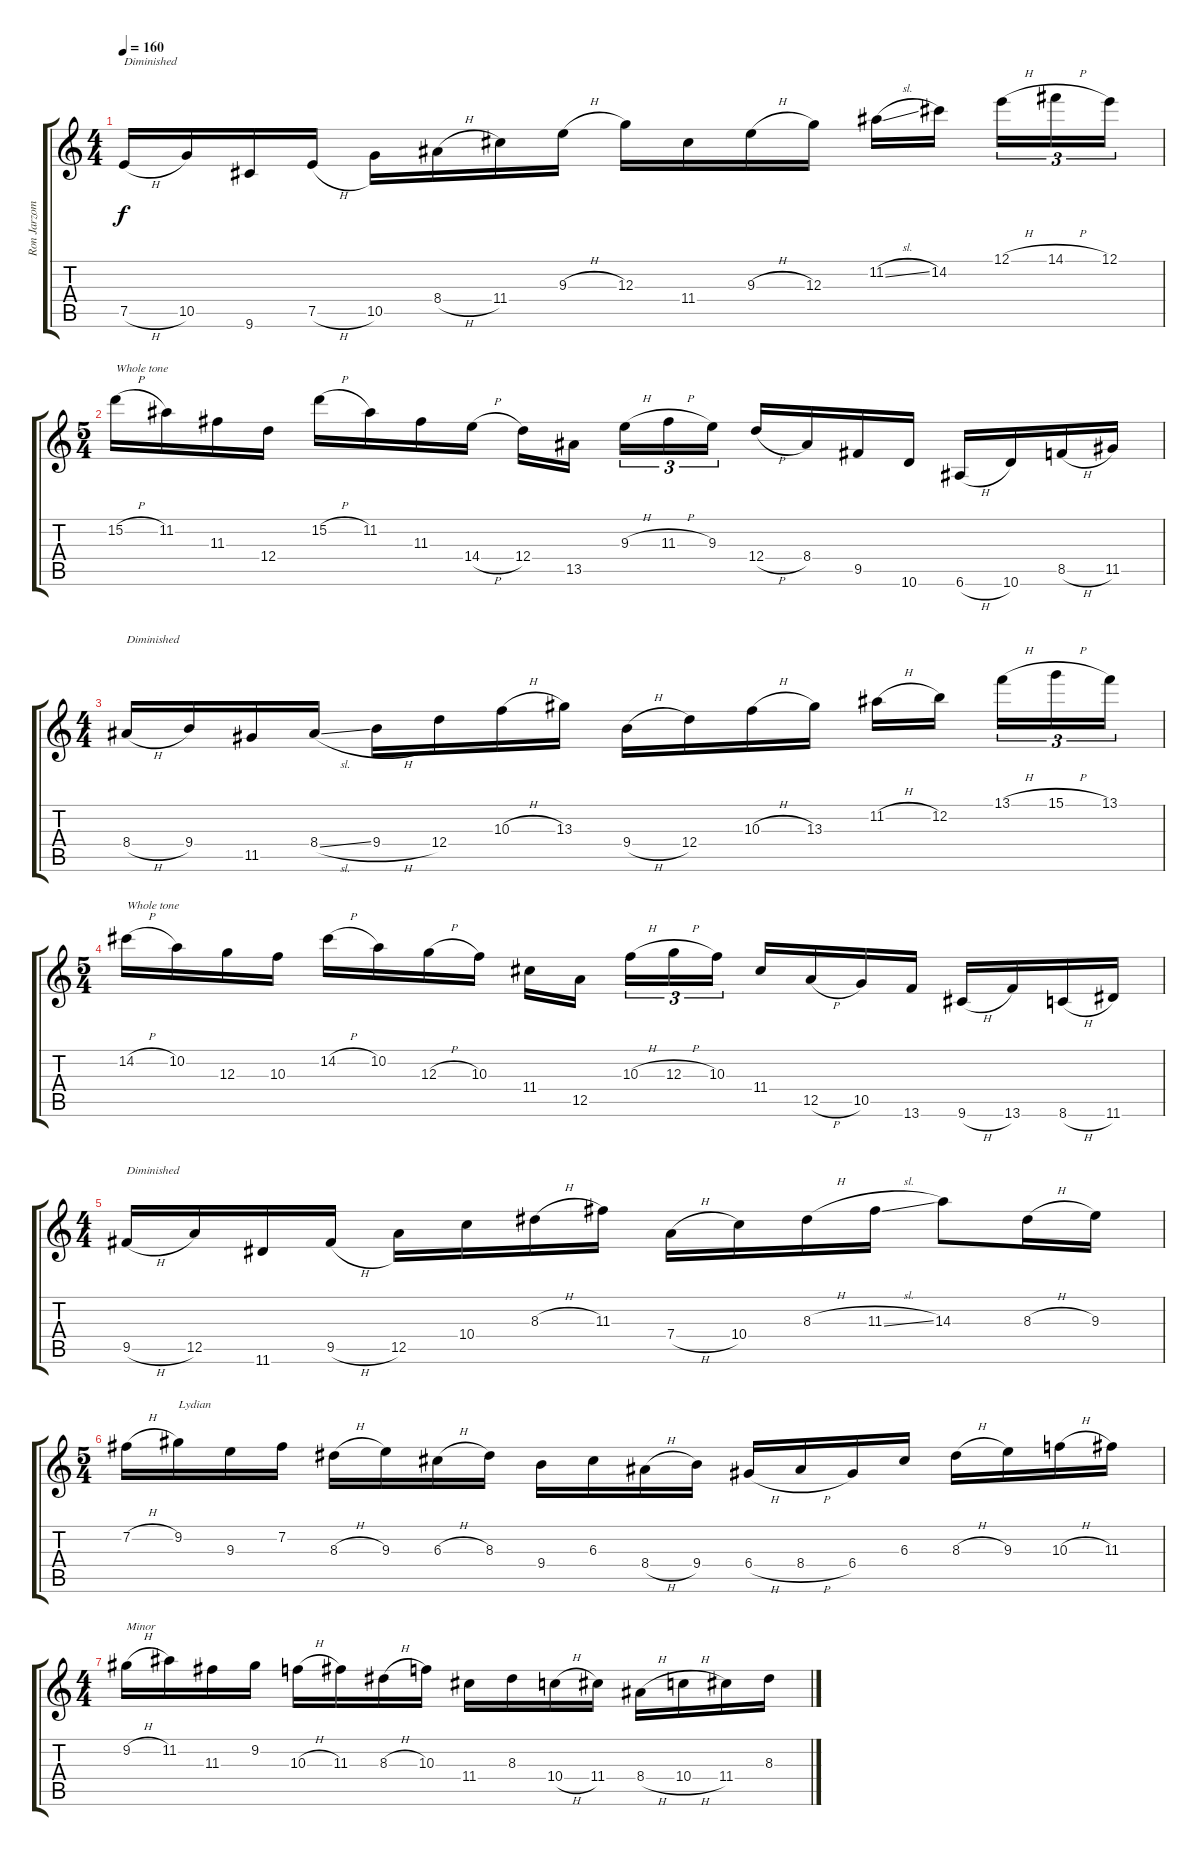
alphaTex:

\track ("Ron Jarzombek" "Ron Jarzom") {instrument distortionguitar}
\staff {score tabs}
\tuning (E4 B3 G3 D3 A2 E2) {hide}
\ts (4 4)
\tempo 160
\clef g2
\ks c
7.5{h}.16{txt "Diminished" dy f} 10.5.16 9.6.16 7.5{h}.16 10.5.16 8.4{h}.16 11.4.16 9.3{h}.16 12.3.16 11.4.16 9.3{h}.16 12.3.16 11.2{sl}.16 14.2.16{beam splitsecondary} 12.1{h}.16{tu (3 2)} 14.1{h}.16{tu (3 2)} 12.1.16{tu (3 2)} |
\ts (5 4)
15.2{h}.16{txt "Whole tone"} 11.2.16 11.3.16 12.4.16 15.2{h}.16 11.2.16 11.3.16 14.4{h}.16 12.4.16 13.5.16{beam splitsecondary} 9.3{h}.16{tu (3 2)} 11.3{h}.16{tu (3 2)} 9.3.16{tu (3 2)} 12.4{h}.16 8.4.16 9.5.16 10.6.16 6.6{h}.16 10.6.16 8.5{h}.16 11.5.16 |
\ts (4 4)
8.4{h}.16{txt "Diminished"} 9.4.16 11.5.16 8.4{sl}.16 9.4{h}.16 12.4.16 10.3{h}.16 13.3.16 9.4{h}.16 12.4.16 10.3{h}.16 13.3.16 11.2{h}.16 12.2.16{beam splitsecondary} 13.1{h}.16{tu (3 2)} 15.1{h}.16{tu (3 2)} 13.1.16{tu (3 2)} |
\ts (5 4)
14.2{h}.16{txt "Whole tone"} 10.2.16 12.3.16 10.3.16 14.2{h}.16 10.2.16 12.3{h}.16 10.3.16 11.4.16 12.5.16{beam splitsecondary} 10.3{h}.16{tu (3 2)} 12.3{h}.16{tu (3 2)} 10.3.16{tu (3 2)} 11.4.16 12.5{h}.16 10.5.16 13.6.16 9.6{h}.16 13.6.16 8.6{h}.16 11.6.16 |
\ts (4 4)
9.5{h}.16{txt "Diminished"} 12.5.16 11.6.16 9.5{h}.16 12.5.16 10.4.16 8.3{h}.16 11.3.16 7.4{h}.16 10.4.16 8.3{h}.16 11.3{sl}.16 14.3.8 8.3{h}.16 9.3.16 |
\ts (5 4)
7.2{h}.16 9.2.16{txt "Lydian"} 9.3.16 7.2.16 8.3{h}.16 9.3.16 6.3{h}.16 8.3.16 9.4.16 6.3.16 8.4{h}.16 9.4.16 6.4{h}.16 8.4{h}.16 6.4.16 6.3.16 8.3{h}.16 9.3.16 10.3{h}.16 11.3.16 |
\ts (4 4)
9.2{h}.16{txt "Minor"} 11.2.16 11.3.16 9.2.16 10.3{h}.16 11.3.16 8.3{h}.16 10.3.16 11.4.16 8.3.16 10.4{h}.16 11.4.16 8.4{h}.16 10.4{h}.16 11.4.16 8.3.16
